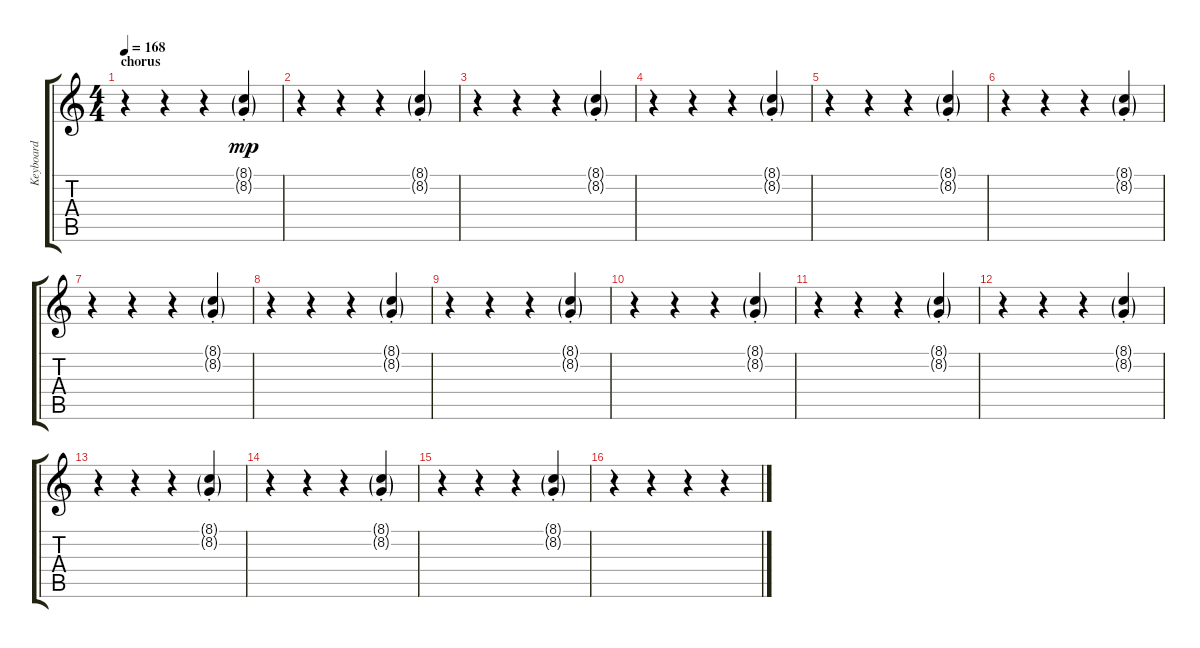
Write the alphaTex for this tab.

\track ("Keyboard" "Keyboard") {instrument pad7halo}
\staff {score tabs}
\tuning (E4 B3 G3 D3 A2 E2) {hide}
\ts (4 4)
\section ("" "chorus")
\tempo 168
\clef g2
\ks c
r.4{dy mp} r.4 r.4 (8.1{g st} 8.2{g st}).4 |
r.4 r.4 r.4 (8.1{g st} 8.2{g st}).4 |
r.4 r.4 r.4 (8.1{g st} 8.2{g st}).4 |
r.4 r.4 r.4 (8.1{g st} 8.2{g st}).4 |
r.4 r.4 r.4 (8.1{g st} 8.2{g st}).4 |
r.4 r.4 r.4 (8.1{g st} 8.2{g st}).4 |
r.4 r.4 r.4 (8.1{g st} 8.2{g st}).4 |
r.4 r.4 r.4 (8.1{g st} 8.2{g st}).4 |
r.4 r.4 r.4 (8.1{g st} 8.2{g st}).4 |
r.4 r.4 r.4 (8.1{g st} 8.2{g st}).4 |
r.4 r.4 r.4 (8.1{g st} 8.2{g st}).4 |
r.4 r.4 r.4 (8.1{g st} 8.2{g st}).4 |
r.4 r.4 r.4 (8.1{g st} 8.2{g st}).4 |
r.4 r.4 r.4 (8.1{g st} 8.2{g st}).4 |
r.4 r.4 r.4 (8.1{g st} 8.2{g st}).4 |
r.4 r.4 r.4 r.4
